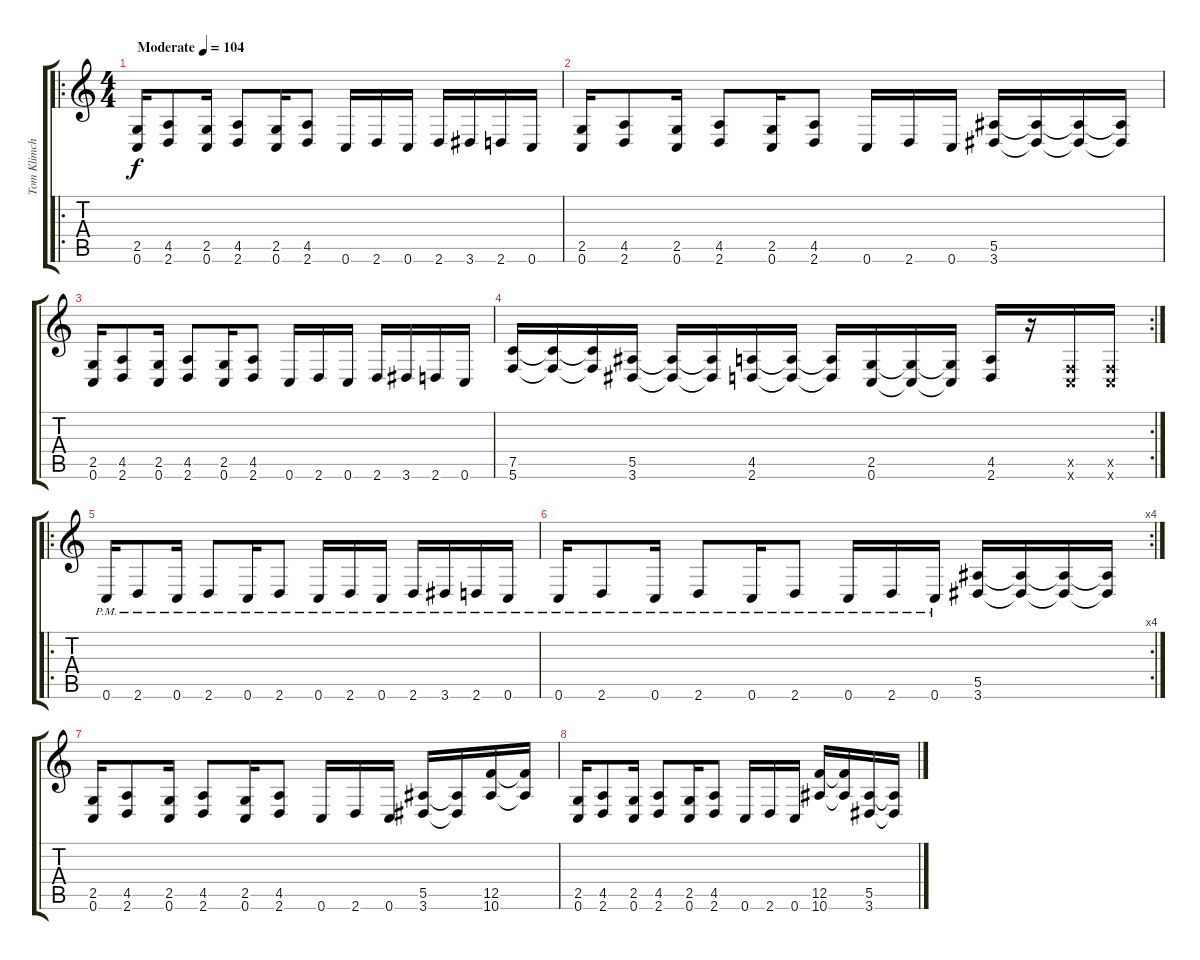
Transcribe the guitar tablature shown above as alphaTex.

\track ("Tom Klimchuck" "Tom Klimch") {instrument distortionguitar}
\staff {score tabs}
\tuning (C4 G3 Eb3 Bb2 F2 C2) {hide}
\ro
\ts (4 4)
\tempo (104 "Moderate")
\clef g2
\ks c
(2.5 0.6).16{dy f instrument distortionguitar} (4.5 2.6).8 (2.5 0.6).16 (4.5 2.6).8 (2.5 0.6).16 (4.5 2.6).8 0.6.16 2.6.16 0.6.16 2.6.16 3.6.16 2.6.16 0.6.16 |
(2.5 0.6).16 (4.5 2.6).8 (2.5 0.6).16 (4.5 2.6).8 (2.5 0.6).16 (4.5 2.6).8 0.6.16 2.6.16 0.6.16 (5.5 3.6).16 (5.5{t} 3.6{t}).16 (5.5{t} 3.6{t}).16 (5.5{t} 3.6{t}).16 |
(2.5 0.6).16 (4.5 2.6).8 (2.5 0.6).16 (4.5 2.6).8 (2.5 0.6).16 (4.5 2.6).8 0.6.16 2.6.16 0.6.16 2.6.16 3.6.16 2.6.16 0.6.16 |
\rc 2
(7.5 5.6).16 (7.5{t} 5.6{t}).16 (7.5{t} 5.6{t}).16 (5.5 3.6).16 (5.5{t} 3.6{t}).16 (5.5{t} 3.6{t}).16 (4.5 2.6).16 (4.5{t} 2.6{t}).16 (4.5{t} 2.6{t}).16 (2.5 0.6).16 (2.5{t} 0.6{t}).16 (2.5{t} 0.6{t}).16 (4.5 2.6).16 r.16 (0.5{x} 0.6{x}).16 (0.5{x} 0.6{x}).16 |
\ro
0.6{pm}.16{volume 15} 2.6{pm}.8 0.6{pm}.16 2.6{pm}.8 0.6{pm}.16 2.6{pm}.8 0.6{pm}.16 2.6{pm}.16 0.6{pm}.16 2.6{pm}.16 3.6{pm}.16 2.6{pm}.16 0.6{pm}.16 |
\rc 4
0.6{pm}.16 2.6{pm}.8 0.6{pm}.16 2.6{pm}.8 0.6{pm}.16 2.6{pm}.8 0.6{pm}.16 2.6{pm}.16 0.6{pm}.16 (5.5 3.6).16{volume 11} (5.5{t} 3.6{t}).16 (5.5{t} 3.6{t}).16 (5.5{t} 3.6{t}).16 |
(2.5 0.6).16{volume 11} (4.5 2.6).8 (2.5 0.6).16 (4.5 2.6).8 (2.5 0.6).16 (4.5 2.6).8 0.6.16 2.6.16 0.6.16 (5.5 3.6).16 (5.5{t} 3.6{t}).16 (12.5 10.6).16 (12.5{t} 10.6{t}).16 |
(2.5 0.6).16 (4.5 2.6).8 (2.5 0.6).16 (4.5 2.6).8 (2.5 0.6).16 (4.5 2.6).8 0.6.16 2.6.16 0.6.16 (12.5 10.6).16 (12.5{t} 10.6{t}).16 (5.5 3.6).16 (5.5{t} 3.6{t}).16
